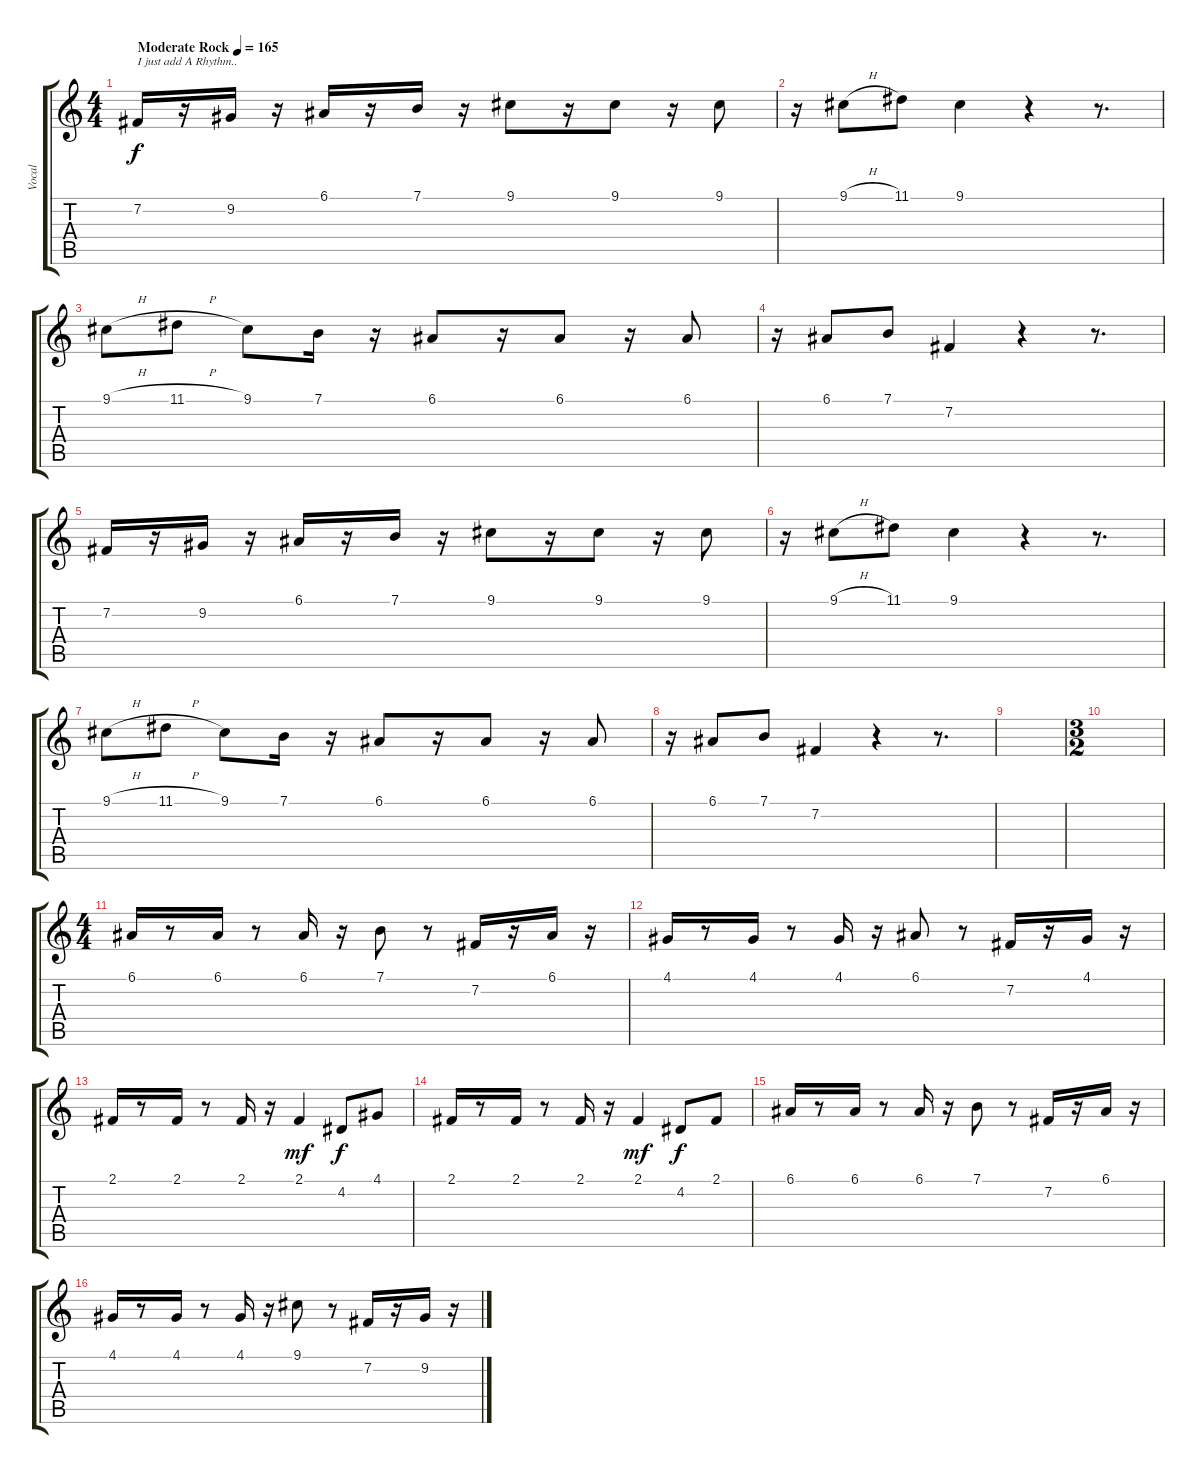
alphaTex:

\track ("Vocal" "Vocal") {instrument lead2sawtooth}
\staff {score tabs}
\tuning (E4 B3 G3 D3 A2 E2) {hide}
\ts (4 4)
\tempo (165 "Moderate Rock")
\clef g2
\ks c
7.2.16{txt "I just add A Rhythm.." dy f instrument lead2sawtooth} r.16 9.2.16 r.16 6.1.16 r.16 7.1.16 r.16 9.1.8 r.16 9.1.8 r.16 9.1.8 |
r.16 9.1{h}.8 11.1.8 9.1.4 r.4 r.8{d} |
9.1{h}.8 11.1{h}.8 9.1.8 7.1.16 r.16 6.1.8 r.16 6.1.8 r.16 6.1.8 |
r.16 6.1.8 7.1.8 7.2.4 r.4 r.8{d} |
7.2.16 r.16 9.2.16 r.16 6.1.16 r.16 7.1.16 r.16 9.1.8 r.16 9.1.8 r.16 9.1.8 |
r.16 9.1{h}.8 11.1.8 9.1.4 r.4 r.8{d} |
9.1{h}.8 11.1{h}.8 9.1.8 7.1.16 r.16 6.1.8 r.16 6.1.8 r.16 6.1.8 |
r.16 6.1.8 7.1.8 7.2.4 r.4 r.8{d} |
|
\ts (3 2)
|
\ts (4 4)
6.1.16 r.8 6.1.16 r.8 6.1.16 r.16 7.1.8 r.8 7.2.16 r.16 6.1.16 r.16 |
4.1.16 r.8 4.1.16 r.8 4.1.16 r.16 6.1.8 r.8 7.2.16 r.16 4.1.16 r.16 |
2.1.16 r.8 2.1.16 r.8 2.1.16 r.16 2.1.4{dy mf} 4.2.8{dy f} 4.1.8 |
2.1.16 r.8 2.1.16 r.8 2.1.16 r.16 2.1.4{dy mf} 4.2.8{dy f} 2.1.8 |
6.1.16 r.8 6.1.16 r.8 6.1.16 r.16 7.1.8 r.8 7.2.16 r.16 6.1.16 r.16 |
4.1.16 r.8 4.1.16 r.8 4.1.16 r.16 9.1.8 r.8 7.2.16 r.16 9.2.16 r.16
